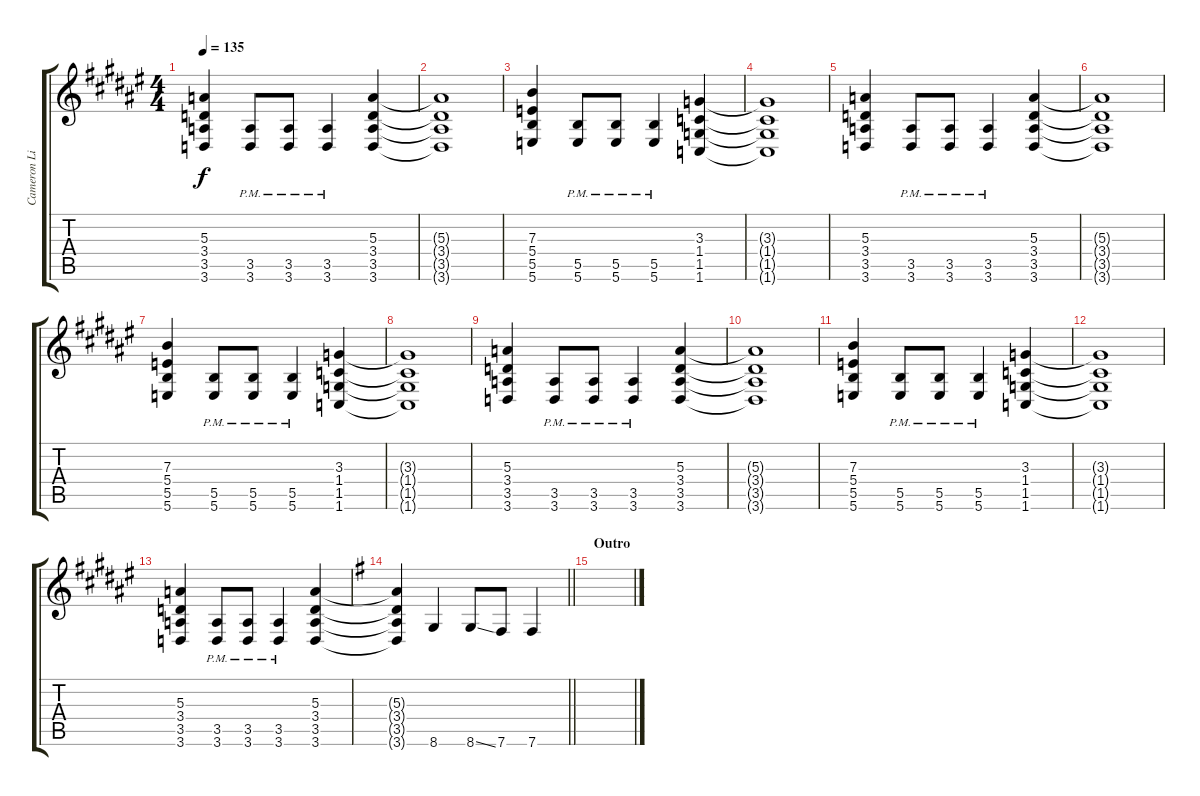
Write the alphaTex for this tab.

\track ("Cameron Liddell" "Cameron Li") {instrument distortionguitar}
\staff {score tabs}
\tuning (Db4 Ab3 E3 B2 Gb2 B1) {hide}
\ts (4 4)
\tempo 135
\clef g2
\ks d#minor
(5.3 3.4 3.5 3.6).4{dy f} (3.5{pm} 3.6{pm}).8 (3.5{pm} 3.6{pm}).8 (3.5{pm} 3.6{pm}).4 (5.3 3.4 3.5 3.6).4 |
(5.3{t} 3.4{t} 3.5{t} 3.6{t}).1 |
(7.3 5.4 5.5 5.6).4 (5.5{pm} 5.6{pm}).8 (5.5{pm} 5.6{pm}).8 (5.5{pm} 5.6{pm}).4 (3.3 1.4 1.5 1.6).4 |
(3.3{t} 1.4{t} 1.5{t} 1.6{t}).1 |
(5.3 3.4 3.5 3.6).4 (3.5{pm} 3.6{pm}).8 (3.5{pm} 3.6{pm}).8 (3.5{pm} 3.6{pm}).4 (5.3 3.4 3.5 3.6).4 |
(5.3{t} 3.4{t} 3.5{t} 3.6{t}).1 |
(7.3 5.4 5.5 5.6).4 (5.5{pm} 5.6{pm}).8 (5.5{pm} 5.6{pm}).8 (5.5{pm} 5.6{pm}).4 (3.3 1.4 1.5 1.6).4 |
(3.3{t} 1.4{t} 1.5{t} 1.6{t}).1 |
(5.3 3.4 3.5 3.6).4 (3.5{pm} 3.6{pm}).8 (3.5{pm} 3.6{pm}).8 (3.5{pm} 3.6{pm}).4 (5.3 3.4 3.5 3.6).4 |
(5.3{t} 3.4{t} 3.5{t} 3.6{t}).1 |
(7.3 5.4 5.5 5.6).4 (5.5{pm} 5.6{pm}).8 (5.5{pm} 5.6{pm}).8 (5.5{pm} 5.6{pm}).4 (3.3 1.4 1.5 1.6).4 |
(3.3{t} 1.4{t} 1.5{t} 1.6{t}).1 |
(5.3 3.4 3.5 3.6).4 (3.5{pm} 3.6{pm}).8 (3.5{pm} 3.6{pm}).8 (3.5{pm} 3.6{pm}).4 (5.3 3.4 3.5 3.6).4 |
\barLineRight lightlight
\ks eminor
(5.3{t} 3.4{t} 3.5{t} 3.6{t}).4 8.6.4 8.6{ss}.8 7.6.8 7.6.4 |
\section ("" "Outro")
